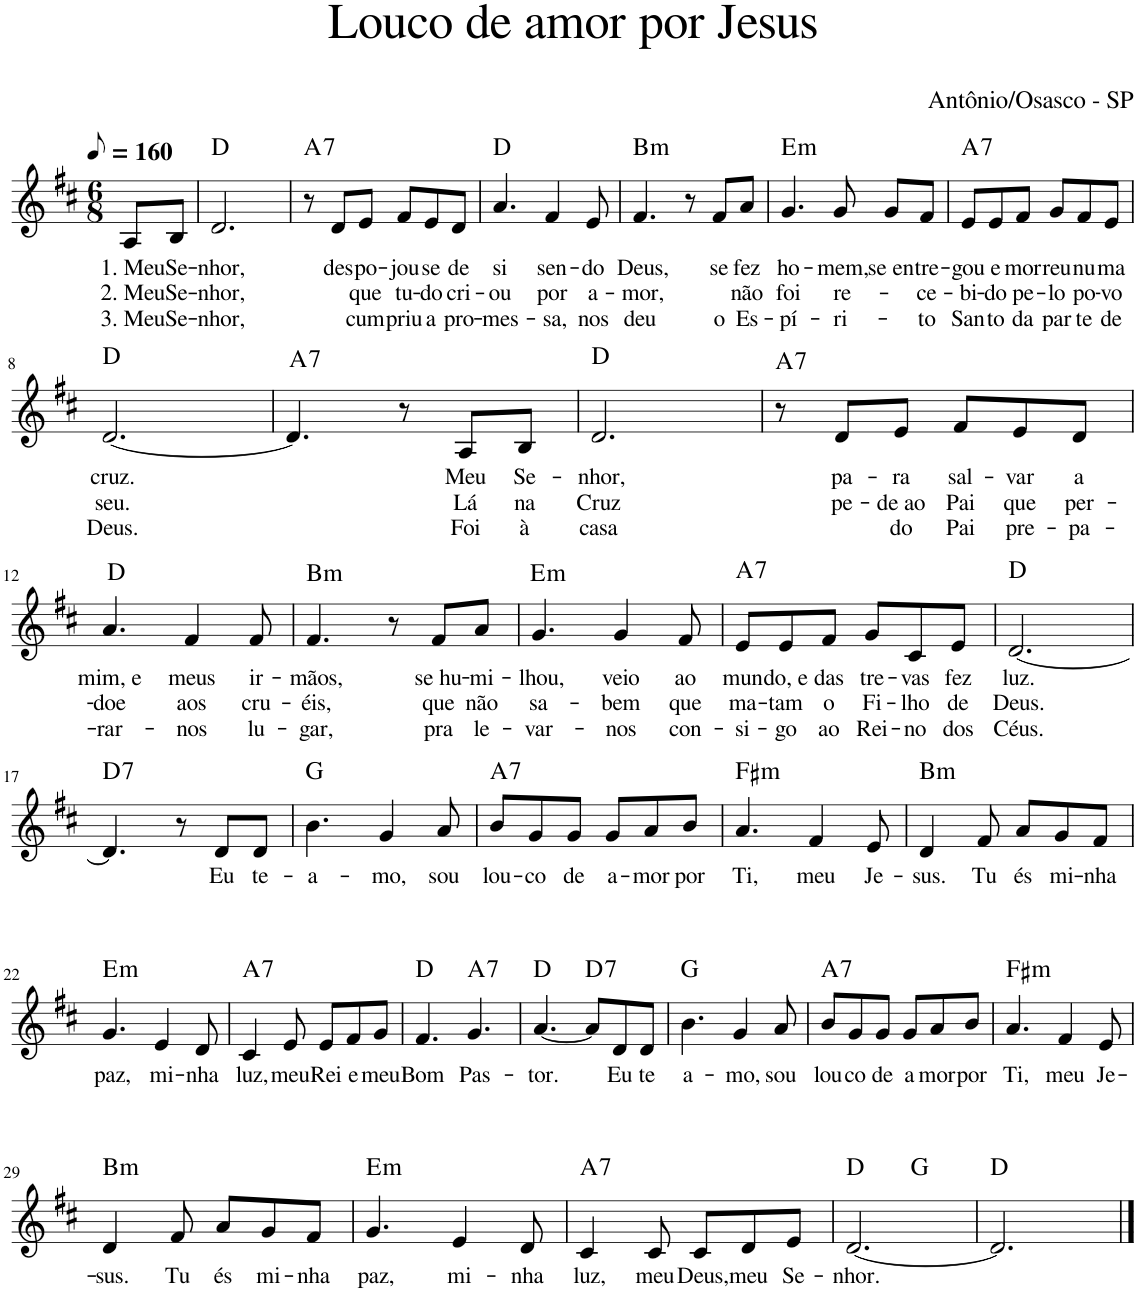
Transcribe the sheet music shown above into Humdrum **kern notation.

**kern	**text	**text	**text	**harte
*part1	*part1	*part1	*part1	*part1
*staff1	*staff1	*staff1	*staff1	*
*I"Voz	*	*	*	*
*I'Vo.	*	*	*	*
*clefG2	*	*	*	*
*k[f#c#]	*	*	*	*
*M6/8	*	*	*	*
*MM80	*	*	*	*
=1	=1	=1	=1	=1
!	!LO:LY:b	!LO:LY:b	!LO:LY:b	!
8A/L	1. Meu	2. Meu	3. Meu	.
!	!LO:LY:b	!LO:LY:b	!LO:LY:b	!
8B/J	Se-	Se-	Se-	.
=2	=2	=2	=2	=2
!	!LO:LY:b	!LO:LY:b	!LO:LY:b	!
2.d/	-nhor,	-nhor,	-nhor,	D:maj
=3	=3	=3	=3	=3
!	!	!	!	!LO:H:kt=7
8r	.	.	.	A:7
!	!LO:LY:b	!	!	!
8d/L	des-	.	.	.
!	!LO:LY:b	!LO:LY:b	!LO:LY:b	!
8e/J	-po-	que	cum-	.
!	!LO:LY:b	!LO:LY:b	!LO:LY:b	!
8f#/L	-jou-	tu-	-priu	.
!	!LO:LY:b	!LO:LY:b	!LO:LY:b	!
8e/	-se	-do	a	.
!	!LO:LY:b	!LO:LY:b	!LO:LY:b	!
8d/J	de	cri-	pro-	.
=4	=4	=4	=4	=4
!	!LO:LY:b	!LO:LY:b	!LO:LY:b	!
4.a/	si	-ou	-mes-	D:maj
!	!LO:LY:b	!LO:LY:b	!LO:LY:b	!
4f#/	sen-	por	-sa,	.
!	!LO:LY:b	!LO:LY:b	!LO:LY:b	!
8e/	-do	a-	nos	.
=5	=5	=5	=5	=5
!	!LO:LY:b	!LO:LY:b	!LO:LY:b	!LO:H:kt=m
4.f#/	Deus,	-mor,	deu	B:min
8r	.	.	.	.
!	!LO:LY:b	!	!LO:LY:b	!
8f#/L	se	.	o	.
!	!LO:LY:b	!LO:LY:b	!LO:LY:b	!
8a/J	fez	não	Es-	.
=6	=6	=6	=6	=6
!	!LO:LY:b	!LO:LY:b	!LO:LY:b	!LO:H:kt=m
4.g/	ho-	foi	pí-	E:min
!	!LO:LY:b	!LO:LY:b	!LO:LY:b	!
8g/	-mem,	re-	-ri-	.
!	!LO:LY:b	!	!	!
8g/L	se en-	.	.	.
!	!LO:LY:b	!LO:LY:b	!LO:LY:b	!
8f#/J	-tre-	-ce-	-to	.
=7	=7	=7	=7	=7
!	!LO:LY:b	!LO:LY:b	!LO:LY:b	!LO:H:kt=7
8e/L	-gou	-bi-	San-	A:7
!	!LO:LY:b	!LO:LY:b	!LO:LY:b	!
8e/	e	-do	-to	.
!	!LO:LY:b	!LO:LY:b	!LO:LY:b	!
8f#/J	mor-	pe-	da	.
!	!LO:LY:b	!LO:LY:b	!LO:LY:b	!
8g/L	-reu	-lo	par-	.
!	!LO:LY:b	!LO:LY:b	!LO:LY:b	!
8f#/	nu-	po-	-te	.
!	!LO:LY:b	!LO:LY:b	!LO:LY:b	!
8e/J	-ma	-vo	de	.
!!LO:LB:g=z
=8	=8	=8	=8	=8
!	!LO:LY:b	!LO:LY:b	!LO:LY:b	!
[2.d/	cruz.	seu.	Deus.	D:maj
=9	=9	=9	=9	=9
!	!	!	!	!LO:H:kt=7
4.d/]	.	.	.	A:7
8r	.	.	.	.
!	!LO:LY:b	!LO:LY:b	!LO:LY:b	!
8A/L	Meu	Lá	Foi	.
!	!LO:LY:b	!LO:LY:b	!LO:LY:b	!
8B/J	Se-	na	à	.
=10	=10	=10	=10	=10
!	!LO:LY:b	!LO:LY:b	!LO:LY:b	!
2.d/	-nhor,	Cruz	casa	D:maj
=11	=11	=11	=11	=11
!	!	!	!	!LO:H:kt=7
8r	.	.	.	A:7
!	!LO:LY:b	!LO:LY:b	!	!
8d/L	pa-	pe-	.	.
!	!LO:LY:b	!LO:LY:b	!LO:LY:b	!
8e/J	-ra	-de ao	do	.
!	!LO:LY:b	!LO:LY:b	!LO:LY:b	!
8f#/L	sal-	Pai	Pai	.
!	!LO:LY:b	!LO:LY:b	!LO:LY:b	!
8e/	-var	que	pre-	.
!	!LO:LY:b	!LO:LY:b	!LO:LY:b	!
8d/J	a	per-	-pa-	.
!!LO:LB:g=z
=12	=12	=12	=12	=12
!	!LO:LY:b	!LO:LY:b	!LO:LY:b	!
4.a/	mim, e	-doe	-rar-	D:maj
!	!LO:LY:b	!LO:LY:b	!LO:LY:b	!
4f#/	meus	aos	-nos	.
!	!LO:LY:b	!LO:LY:b	!LO:LY:b	!
8f#/	ir-	cru-	lu-	.
=13	=13	=13	=13	=13
!	!LO:LY:b	!LO:LY:b	!LO:LY:b	!LO:H:kt=m
4.f#/	-mãos,	-éis,	-gar,	B:min
8r	.	.	.	.
!	!LO:LY:b	!LO:LY:b	!LO:LY:b	!
8f#/L	se hu-	que	pra	.
!	!LO:LY:b	!LO:LY:b	!LO:LY:b	!
8a/J	-mi-	não	le-	.
=14	=14	=14	=14	=14
!	!LO:LY:b	!LO:LY:b	!LO:LY:b	!LO:H:kt=m
4.g/	-lhou,	sa-	-var-	E:min
!	!LO:LY:b	!LO:LY:b	!LO:LY:b	!
4g/	veio	-bem	-nos	.
!	!LO:LY:b	!LO:LY:b	!LO:LY:b	!
8f#/	ao	que	con-	.
=15	=15	=15	=15	=15
!	!LO:LY:b	!LO:LY:b	!LO:LY:b	!LO:H:kt=7
8e/L	mun-	ma-	-si-	A:7
!	!LO:LY:b	!LO:LY:b	!LO:LY:b	!
8e/	do, e	-tam	-go	.
!	!LO:LY:b	!LO:LY:b	!LO:LY:b	!
8f#/J	das	o	ao	.
!	!LO:LY:b	!LO:LY:b	!LO:LY:b	!
8g/L	tre-	Fi-	Rei-	.
!	!LO:LY:b	!LO:LY:b	!LO:LY:b	!
8c#/	-vas	-lho	-no	.
!	!LO:LY:b	!LO:LY:b	!LO:LY:b	!
8e/J	fez	de	dos	.
=16	=16	=16	=16	=16
!	!LO:LY:b	!LO:LY:b	!LO:LY:b	!
[2.d/	luz.	Deus.	Céus.	D:maj
!!LO:LB:g=z
=17	=17	=17	=17	=17
!	!	!	!	!LO:H:kt=7
4.d/]	.	.	.	D:7
8r	.	.	.	.
!	!LO:LY:b	!	!	!
8d/L	Eu	.	.	.
!	!LO:LY:b	!	!	!
8d/J	te-	.	.	.
=18	=18	=18	=18	=18
!	!LO:LY:b	!	!	!
4.b\	-a-	.	.	G:maj
!	!LO:LY:b	!	!	!
4g/	-mo,	.	.	.
!	!LO:LY:b	!	!	!
8a/	sou	.	.	.
=19	=19	=19	=19	=19
!	!LO:LY:b	!	!	!LO:H:kt=7
8b/L	lou-	.	.	A:7
!	!LO:LY:b	!	!	!
8g/	-co	.	.	.
!	!LO:LY:b	!	!	!
8g/J	de	.	.	.
!	!LO:LY:b	!	!	!
8g/L	a-	.	.	.
!	!LO:LY:b	!	!	!
8a/	-mor	.	.	.
!	!LO:LY:b	!	!	!
8b/J	por	.	.	.
=20	=20	=20	=20	=20
!	!LO:LY:b	!	!	!LO:H:kt=m
4.a/	Ti,	.	.	F#:min
!	!LO:LY:b	!	!	!
4f#/	meu	.	.	.
!	!LO:LY:b	!	!	!
8e/	Je-	.	.	.
=21	=21	=21	=21	=21
!	!LO:LY:b	!	!	!LO:H:kt=m
4d/	-sus.	.	.	B:min
!	!LO:LY:b	!	!	!
8f#/	Tu	.	.	.
!	!LO:LY:b	!	!	!
8a/L	és	.	.	.
!	!LO:LY:b	!	!	!
8g/	mi-	.	.	.
!	!LO:LY:b	!	!	!
8f#/J	-nha	.	.	.
!!LO:LB:g=z
=22	=22	=22	=22	=22
!	!LO:LY:b	!	!	!LO:H:kt=m
4.g/	paz,	.	.	E:min
!	!LO:LY:b	!	!	!
4e/	mi-	.	.	.
!	!LO:LY:b	!	!	!
8d/	-nha	.	.	.
=23	=23	=23	=23	=23
!	!LO:LY:b	!	!	!LO:H:kt=7
4c#/	luz,	.	.	A:7
!	!LO:LY:b	!	!	!
8e/	meu	.	.	.
!	!LO:LY:b	!	!	!
8e/L	Rei	.	.	.
!	!LO:LY:b	!	!	!
8f#/	e	.	.	.
!	!LO:LY:b	!	!	!
8g/J	meu	.	.	.
=24	=24	=24	=24	=24
!	!LO:LY:b	!	!	!
4.f#/	Bom	.	.	D:maj
!	!LO:LY:b	!	!	!LO:H:kt=7
4.g/	Pas-	.	.	A:7
=25	=25	=25	=25	=25
!	!LO:LY:b	!	!	!
[4.a/	-tor.	.	.	D:maj
!	!	!	!	!LO:H:kt=7
8a/L]	.	.	.	D:7
!	!LO:LY:b	!	!	!
8d/	Eu	.	.	.
!	!LO:LY:b	!	!	!
8d/J	te	.	.	.
=26	=26	=26	=26	=26
!	!LO:LY:b	!	!	!
4.b\	a-	.	.	G:maj
!	!LO:LY:b	!	!	!
4g/	-mo,	.	.	.
!	!LO:LY:b	!	!	!
8a/	sou	.	.	.
=27	=27	=27	=27	=27
!	!LO:LY:b	!	!	!LO:H:kt=7
8b/L	lou-	.	.	A:7
!	!LO:LY:b	!	!	!
8g/	-co	.	.	.
!	!LO:LY:b	!	!	!
8g/J	de	.	.	.
!	!LO:LY:b	!	!	!
8g/L	a-	.	.	.
!	!LO:LY:b	!	!	!
8a/	-mor	.	.	.
!	!LO:LY:b	!	!	!
8b/J	por	.	.	.
=28	=28	=28	=28	=28
!	!LO:LY:b	!	!	!LO:H:kt=m
4.a/	Ti,	.	.	F#:min
!	!LO:LY:b	!	!	!
4f#/	meu	.	.	.
!	!LO:LY:b	!	!	!
8e/	Je-	.	.	.
!!LO:LB:g=z
=29	=29	=29	=29	=29
!	!LO:LY:b	!	!	!LO:H:kt=m
4d/	-sus.	.	.	B:min
!	!LO:LY:b	!	!	!
8f#/	Tu	.	.	.
!	!LO:LY:b	!	!	!
8a/L	és	.	.	.
!	!LO:LY:b	!	!	!
8g/	mi-	.	.	.
!	!LO:LY:b	!	!	!
8f#/J	-nha	.	.	.
=30	=30	=30	=30	=30
!	!LO:LY:b	!	!	!LO:H:kt=m
4.g/	paz,	.	.	E:min
!	!LO:LY:b	!	!	!
4e/	mi-	.	.	.
!	!LO:LY:b	!	!	!
8d/	-nha	.	.	.
=31	=31	=31	=31	=31
!	!LO:LY:b	!	!	!LO:H:kt=7
4c#/	luz,	.	.	A:7
!	!LO:LY:b	!	!	!
8c#/	meu	.	.	.
!	!LO:LY:b	!	!	!
8c#/L	Deus,	.	.	.
!	!LO:LY:b	!	!	!
8d/	meu	.	.	.
!	!LO:LY:b	!	!	!
8e/J	Se-	.	.	.
=32	=32	=32	=32	=32
!	!LO:LY:b	!	!	!
*^	*	*	*	*
[2.d/	4.ryy	-nhor.	.	.	D:maj
.	4.ryy	.	.	.	G:maj
*v	*v	*	*	*	*
=33	=33	=33	=33	=33
2.d/]	.	.	.	D:maj
==	==	==	==	==
*-	*-	*-	*-	*-
